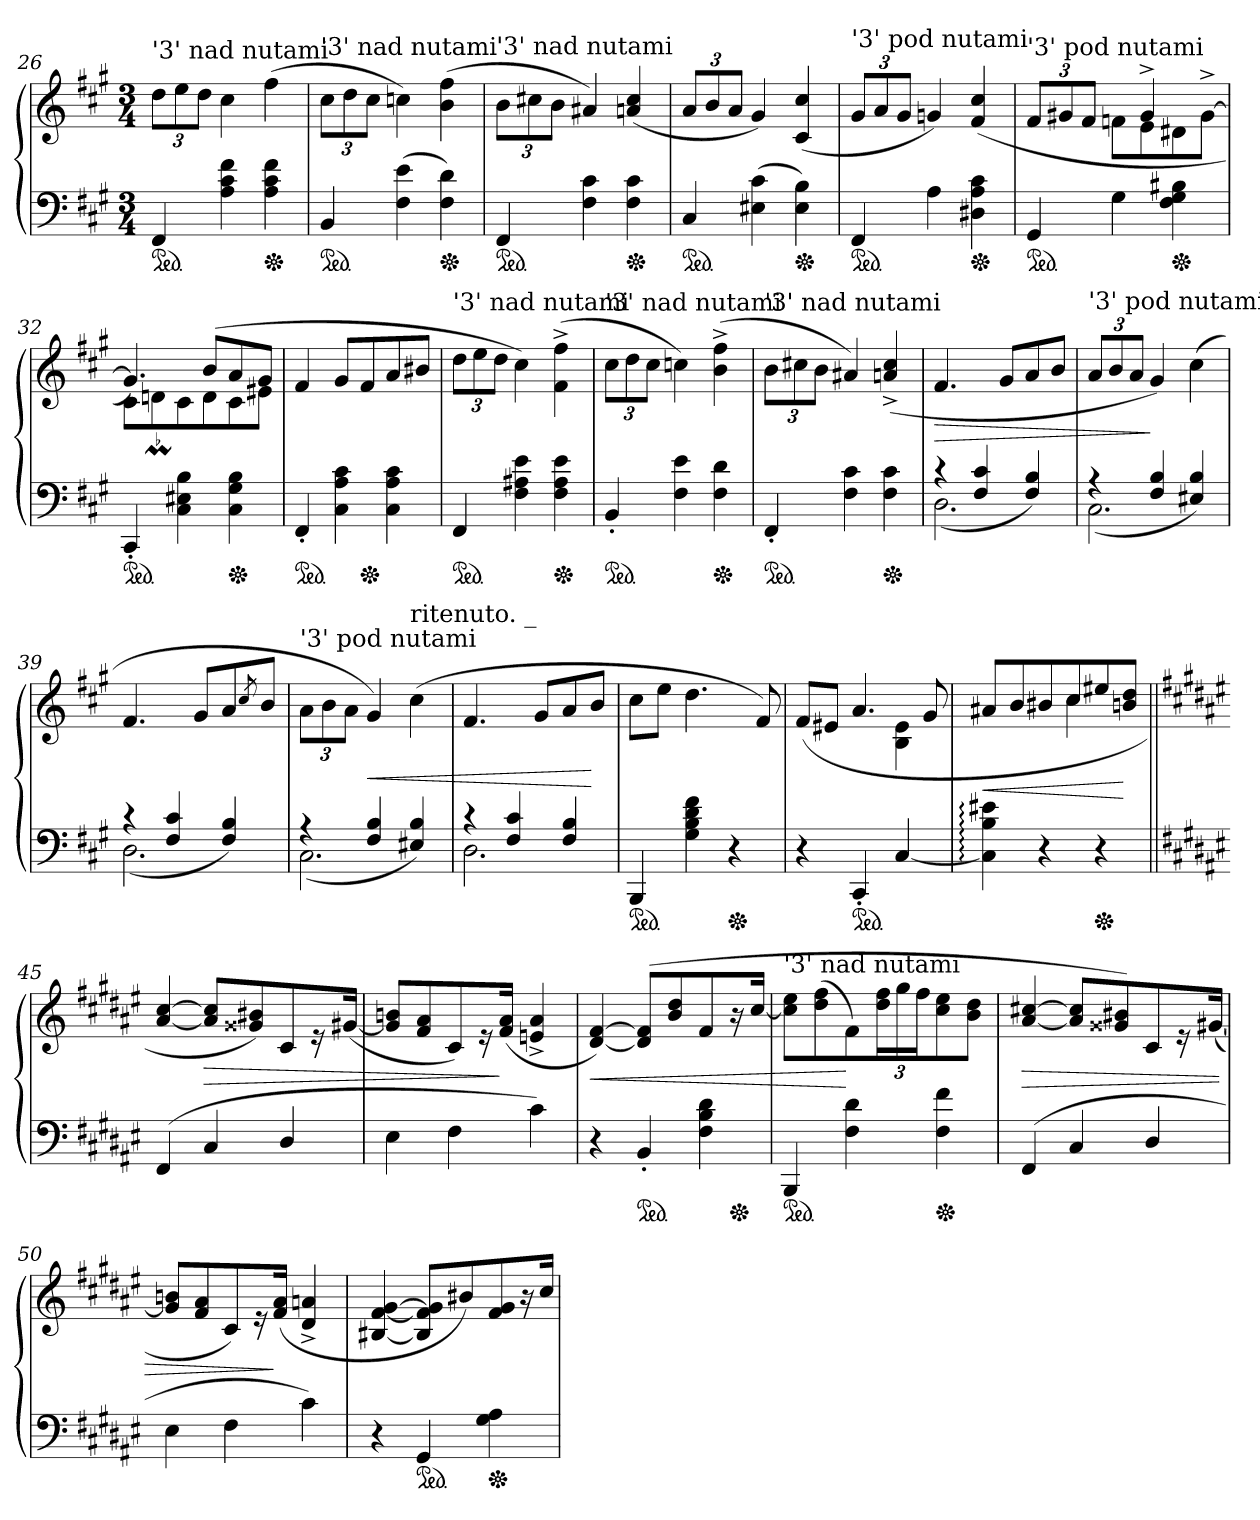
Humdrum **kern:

**kern	**kern	**dynam
*part1	*part1	*part1
*staff2	*staff1	*staff1/2
*clefF4	*clefG2	*
*k[f#c#g#]	*k[f#c#g#]	*
*f#:	*f#:	*
*M3/4	*M3/4	*
=26	=26	=26
!	!LO:TX:a:t='3' nad nutami	!
*ped	*	*
4FF#/	12dd\L	.
.	12ee\	.
.	12dd\J	.
4A\ 4c#\ 4f#\	4cc#\	.
*Xped	*	*
4A\ 4c#\ 4f#\	(4ff#\	.
=27	=27	=27
!	!LO:TX:a:t='3' nad nutami	!
*ped	*	*
4BB/	12cc#\L	.
.	12dd\	.
.	12cc#\J	.
(4F#\ 4e\	4ccn\)	.
*Xped	*	*
4F#\ 4d\)	(4b\ 4ff#\	.
=28	=28	=28
*	*^	*
!	!LO:TX:a:t='3' nad nutami	!	!
*ped	*	*	*
4FF#/	4ryy	12b\L	.
.	.	12cc#X\	.
.	.	12b\J	.
4F#\ 4c#\	4a#X/)	4ryy	.
*Xped	*	*	*
4F#\ 4c#\	(<4an/ 4cc#/	4ryy	.
=29	=29	=29	=29
!	!LO:TX:a:t='3' pod nutami	!	!
*	*v	*v	*
*ped	*	*
4C#/	12a/L	.
.	12b/	.
.	12a/J	.
(4E#X\ 4c#\	4g#/)	.
*Xped	*	*
4E#\ 4B\)	(<4c#/ 4cc#/	.
=30	=30	=30
!	!LO:TX:a:t='3' pod nutami	!
*ped	*	*
4FF#/	12g#/L	.
.	12a/	.
.	12g#/J	.
4A\	4gn/)	.
*Xped	*	*
4D#X\ 4A\ 4c#\	(>4f#/ 4cc#/	.
=31	=31	=31
*	*^	*
!	!LO:TX:a:t='3' pod nutami	!	!
*ped	*	*	*
4GG#/	12f#/L	4ryy	.
.	12g#X/	.	.
.	12f#/J	.	.
4G#\	8ryy	8fn\L	.
.	4g#^/	8e\	.
*Xped	*	*	*
4F#\ 4G#\ 4B#X\	.	8d#X\	.
.	8ryy	[8g#^\J	.
=32	=32	=32	=32
*ped	*	*	*
4CC#'/	4.g#/])	8c#\L	.
!	!	!LO:MOR:acc=-	!
.	.	8dnm\	.
4C#\ 4E#X\ 4B\	.	8c#\	.
.	(8b/L	8d\	.
*Xped	*	*	*
4C#\ 4G#\ 4B\	8a/	8c#\	.
.	8g#/J	8e#X\J	.
*	*v	*v	*
=33	=33	=33
*ped	*	*
4FF#'/	4f#/	.
4C#\ 4A\ 4c#\	8g#/L	.
*Xped	*	*
.	8f#/	.
4C#\ 4A\ 4c#\	8a/	.
.	8b#X/J	.
=34	=34	=34
!	!LO:TX:a:t='3' nad nutami	!
*ped	*	*
4FF#/	12dd\L	.
.	12ee\	.
.	12dd\J	.
4F#\ 4A#X\ 4e\	4cc#\)	.
*Xped	*	*
4F#\ 4A#\ 4e\	(4f#^<\ 4ff#^<\	.
=35	=35	=35
!	!LO:TX:a:t='3' nad nutami	!
*ped	*	*
4BB'/	12cc#\L	.
.	12dd\	.
.	12cc#\J	.
4F#\ 4e\	4ccn\)	.
*Xped	*	*
4F#\ 4d\	(4b^<\ 4ff#^<\	.
=36	=36	=36
!	!LO:TX:a:t='3' nad nutami	!
*ped	*	*
4FF#'/	12b\L	.
.	12cc#X\	.
.	12b\J	.
4F#\ 4c#\	4a#X/)	.
*Xped	*	*
4F#\ 4c#\	(>4an^</ 4cc#^</	.
=37	=37	=37
*^	*	*
4r	(>2.D\	4.f#/	>
4F#/ 4c#/	.	.	.
.	.	8g#/L	.
4F#/ 4B/)	.	8a/	.
.	.	8b/J	.
=38	=38	=38	=38
!	!	!LO:TX:a:t='3' pod nutami	!
4r	(>2.C#\	12a/L	.
.	.	12b/	.
.	.	12a/J	.
4F#/ 4B/	.	4g#/)	]
4E#X/ 4B/)	.	(4cc#\	.
=39	=39	=39	=39
4r	(>2.D\	4.f#/	.
4F#/ 4c#/	.	.	.
.	.	8g#/L	.
4F#/ 4B/)	.	8a/	.
.	.	8qcc#	.
.	.	8b/J	.
=40	=40	=40	=40
!	!	!LO:TX:a:t='3' pod nutami	!
4r	(>2.C#\	12a\L	.
.	.	12b\	.
.	.	12a/J	.
4F#/ 4B/	.	4g#/)	<
!	!	!LO:TX:a:t=ritenuto. _	!
4E#X/ 4B/)	.	(4cc#\	.
=41	=41	=41	=41
4r	2.D\	4.f#/	.
4F#/ 4c#/	.	.	.
.	.	8g#/L	.
4F#/ 4B/	.	8a/	.
.	.	8b/J	[
*v	*v	*	*
=42	=42	=42
*ped	*	*
4BBB/	8cc#\L	.
.	8ee\J	.
4G#\ 4B\ 4d\ 4f#\	4.dd\	.
*Xped	*	*
4r	.	.
.	8f#/)	.
=43	=43	=43
*	*^	*
4r	(>8f#/L	4ryy	.
.	8e#X/J	.	.
*ped	*	*	*
4CC#'/	4.a/	4ryy	.
[4C#/	.	4B\ 4e#\	.
.	8g#/	.	.
=44	=44	=44	=44
4C#]:\ 4B:\ 4e#X:\	8a#X/L	4ryy	<
.	8b/	.	.
4r	8b#X/	8ryy	.
.	8cc#/	4cc#\	.
*Xped	*	*	*
4r	8ee#X/	.	.
.	8bn 8ddJ	8ryy	[
*	*v	*v	*
=45||	=45||	=45||
*k[f#c#g#d#a#e#]	*k[f#c#g#d#a#e#]	*
*	*^	*
!	!LO:TX:a:B:t=in tempo.	!	!
!	!LO:TX:a:i:t=dol.	!	!
*	*v	*v	*
(4FF#/	[4a#/ [4cc#/	.
4C#/	8a#]/ 8cc#]/L	>
.	8g##X/ 8b#X/)	.
4D#/	8c#/	.
.	16r	.
.	(>[16g#X/Jk	.
=46	=46	=46
4E#\	8g#]/ 8bn/L	.
.	8f#/ 8a#/	.
4F#\	8c#/)	.
.	16r	.
.	(>16f#/ 16a#/Jk	]
4c#\)	4en^/ 4a#^/	.
=47	=47	=47
4r	[4d#/ [4f#/)	<
*ped	*	*
4BB'/	(>8d#]/ 8f#]/L	.
.	8b/ 8dd#/	.
4F#\ 4B\ 4d#\	8f#/	.
*Xped	*	*
.	16r	.
.	[16cc#/Jk	.
=48	=48	=48
!	!LO:TX:a:t='3' nad nutami	!
*ped	*	*
4BBB/	8cc#]\ 8ee#\L	.
.	(8dd#\ 8ff#\	.
4F#\ 4d#\	8f#\)	[
.	24dd#\ 24ff#\L	.
.	24gg#\	.
.	24ff#J	.
*Xped	*	*
4F#\ 4f#\	8cc#\ 8ee#\	.
.	8b\ 8dd#\J	.
=49	=49	=49
(>4FF#/	[4a#/ [4cc#X/	>
4C#/	8a#]/ 8cc#]/L	.
.	8g##X/ 8b#X/)	.
4D#/	8c#/	.
.	16r	.
.	(>[16g#X/Jk	.
=50	=50	=50
4E#\	8g#]/ 8bn/L	.
.	8f#/ 8a#/	.
4F#\	8c#/)	.
.	16r	.
.	(>16f#/ 16a#/Jk	]
4c#\)	4d#^/ 4an^/	.
=51	=51	=51
4r	[4B#X/ [4f#/ [4g#/	.
*ped	*	*
4GG#/	8B#]/ 8f#]/ 8g#]/L	.
.	8b#X/)	.
*Xped	*	*
4G#\ 4A#\	8f#/ 8g#/	.
.	16r	.
.	16cc#/Jk	.
=	=	=
*-	*-	*-
